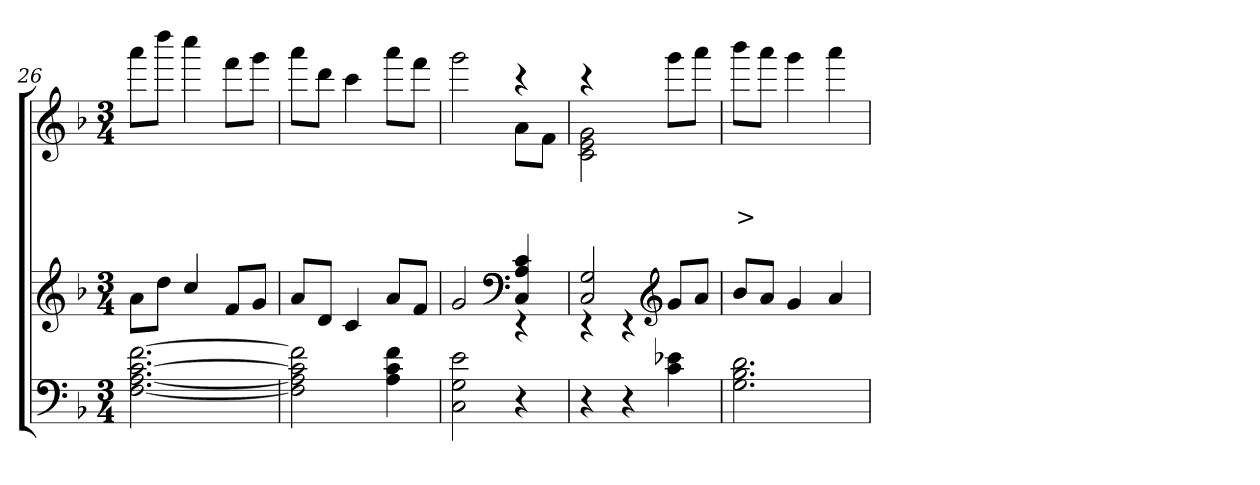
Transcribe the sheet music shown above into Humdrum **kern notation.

**kern	**kern	**kern	**text	**text
*part3	*part2	*part1	*part1	*part1
*staff3	*staff2	*staff1	*staff1	*staff1
*clefF4	*clefG2	*clefG2	*	*
*k[b-]	*k[b-]	*k[b-]	*	*
*M3/4	*M3/4	*M3/4	*	*
=26	=26	=26	=26	=26
[2.f [2.c [2.A [2.F	8aL	8aaaL	.	.
.	8ddJ	8ddddJ	.	.
.	4cc/	4cccc	.	.
.	8fL	8fffL	.	.
.	8gJ	8gggJ	.	.
=27	=27	=27	=27	=27
2f] 2c] 2A] 2F]	8aL	8aaaL	.	.
.	8dJ	8dddJ	.	.
.	4c	4ccc	.	.
4f 4c 4A	8aL	8aaaL	.	.
.	8fJ	8fffJ	.	.
=28	=28	=28	=28	=28
*	*^	*^	*	*
2e 2G 2C	2ryy	2g/	2ggg\	2ryy	.	.
*	*clefF4	*	*	*	*	*
4r	4c 4A 4C	4r	4r	8aL	.	.
.	.	.	.	8fJ	.	.
=29	=29	=29	=29	=29	=29	=29
4r	2G 2C	4r	4r	2g 2e 2c	.	.
4r	.	4r	4ryy	.	.	.
*	*clefG2	*	*	*	*	*
4e-X 4c	4ryy	8gL	8ggg\L	4ryy	.	.
.	.	8aJ	8aaaJ	.	.	.
*	*v	*v	*	*	*	*
*	*	*v	*v	*	*
=30	=30	=30	=30	=30
2.d 2.B- 2.G	8b-L	8bbb-L	.	>
.	8aJ	8aaaJ	.	.
.	4g	4ggg	.	.
.	4a	4aaa	.	.
=	=	=	=	=
*-	*-	*-	*-	*-
